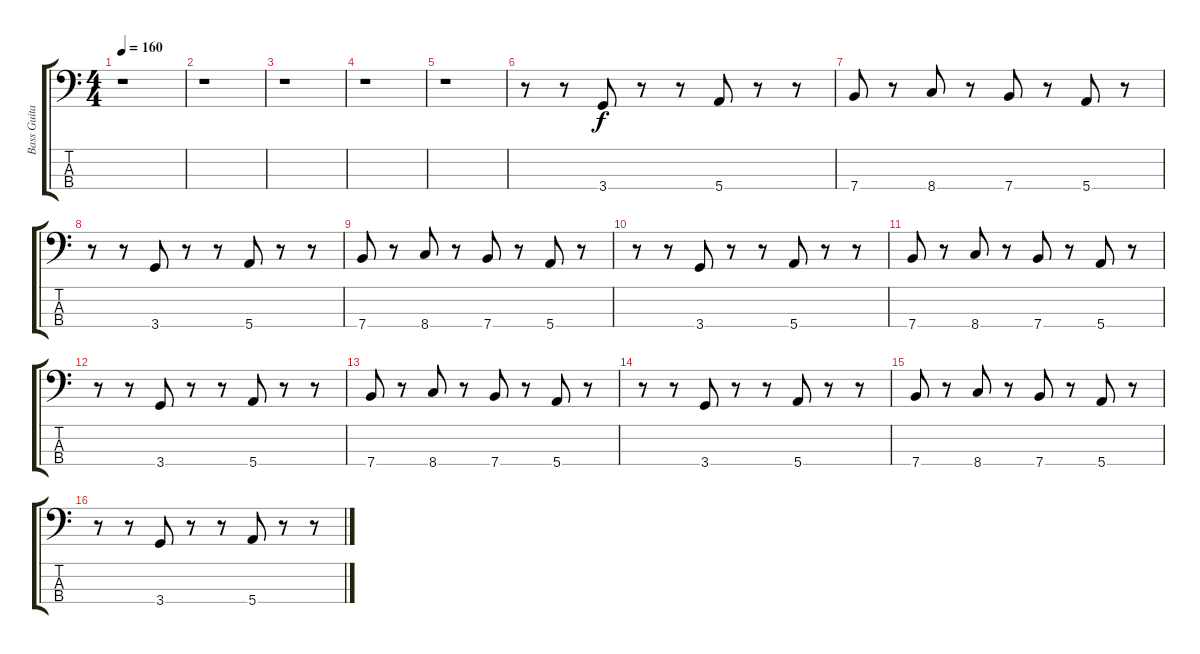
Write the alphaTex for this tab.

\track ("Bass Guitar" "Bass Guita") {instrument electricbassfinger}
\staff {score tabs}
\tuning (G2 D2 A1 E1) {hide}
\ts (4 4)
\tempo 160
\clef f4
\ks c
r.1{dy f instrument electricbassfinger} |
r.1 |
r.1 |
r.1 |
r.1 |
r.8 r.8 3.4.8 r.8 r.8 5.4.8 r.8 r.8 |
7.4.8 r.8 8.4.8 r.8 7.4.8 r.8 5.4.8 r.8 |
r.8 r.8 3.4.8 r.8 r.8 5.4.8 r.8 r.8 |
7.4.8 r.8 8.4.8 r.8 7.4.8 r.8 5.4.8 r.8 |
r.8 r.8 3.4.8 r.8 r.8 5.4.8 r.8 r.8 |
7.4.8 r.8 8.4.8 r.8 7.4.8 r.8 5.4.8 r.8 |
r.8 r.8 3.4.8 r.8 r.8 5.4.8 r.8 r.8 |
7.4.8 r.8 8.4.8 r.8 7.4.8 r.8 5.4.8 r.8 |
r.8 r.8 3.4.8 r.8 r.8 5.4.8 r.8 r.8 |
7.4.8 r.8 8.4.8 r.8 7.4.8 r.8 5.4.8 r.8 |
r.8 r.8 3.4.8 r.8 r.8 5.4.8 r.8 r.8
